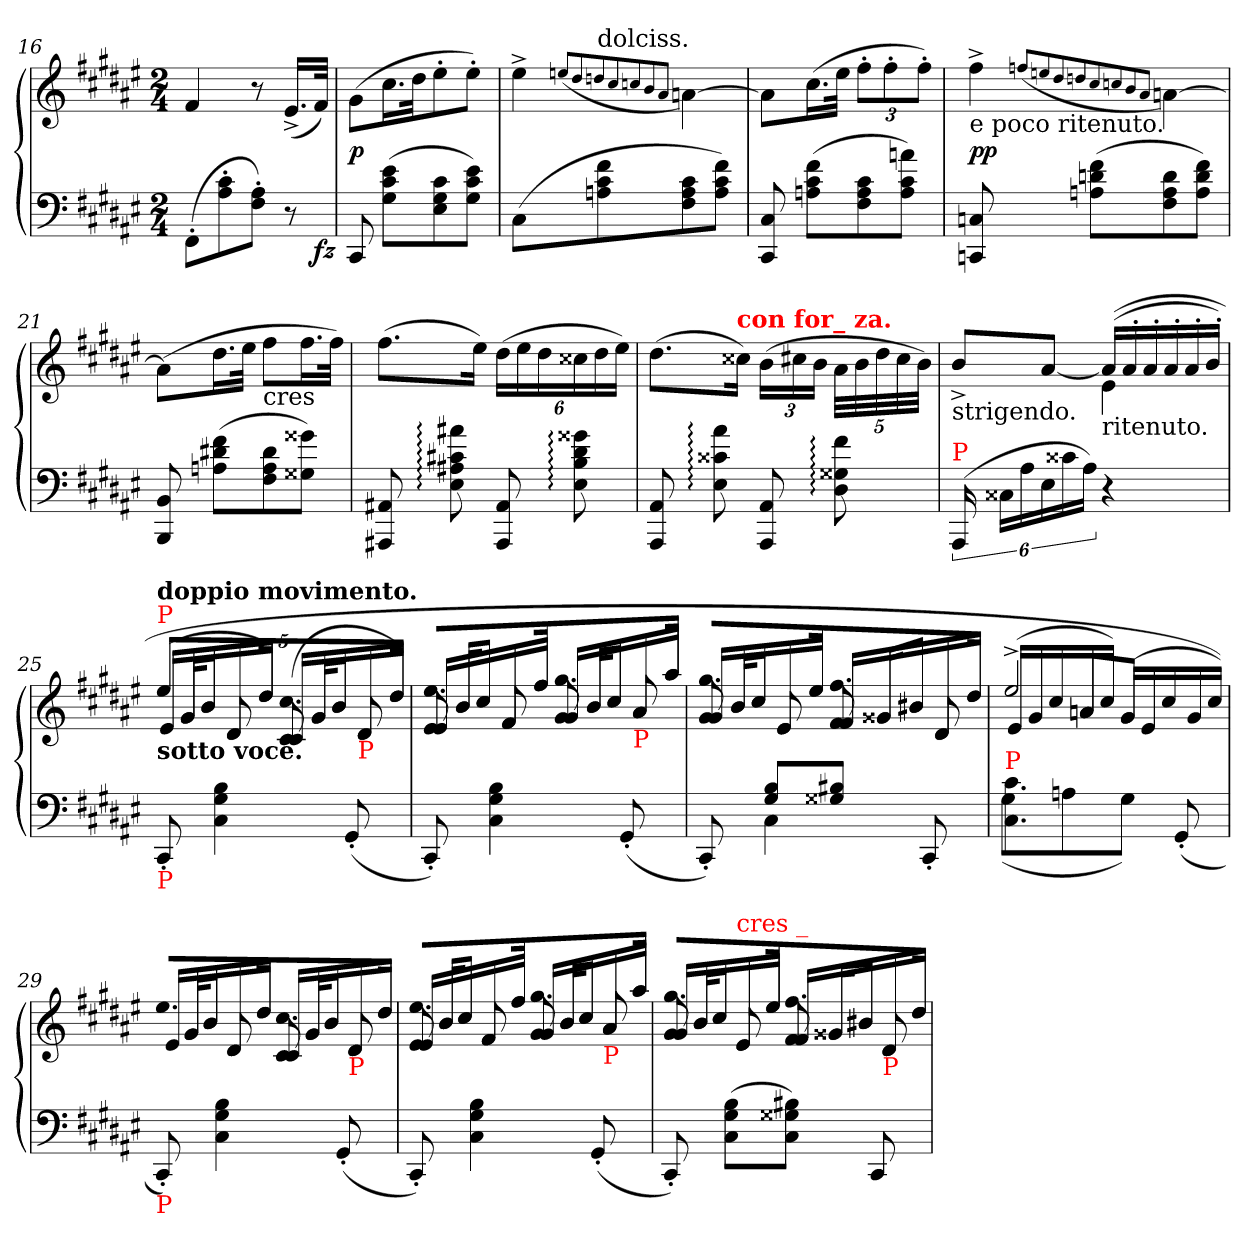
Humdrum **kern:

**kern	**kern	**dynam
*part1	*part1	*part1
*staff2	*staff1	*staff1/2
*clefF4	*clefG2	*
*k[f#c#g#d#a#e#]	*k[f#c#g#d#a#e#]	*
*F#:	*F#:	*
*M2/4	*M2/4	*
=16	=16	=16
*^	*	*
(>8FF#'L	4...ryy	4f#	.
8c#' 8A#'	.	.	.
8A#' 8F#'J)	.	8r	.
8r	.	(<16.e#^>LL	.
!	!	!	!LO:DY:b=2
.	32ryy	32f#JJk)	fz
*v	*v	*	*
=17	=17	=17
8CC#	(>8g#L	p
(>8e# 8c# 8G#L	16.cc#L	.
.	32dd#Jk	.
8c# 8G# 8E#	8ee#'	.
8e# 8c# 8G#J)	8ee#'J)	.
=18	=18	=18
*	*^	*
(>8C#L	4ee#^>	8ryy	.
!	!	!LO:TX:a:t=dolciss.	!
8f# 8c# 8An	.	4.ryy	.
.	(<8qqeen/L	.	.
.	8qqdd#/	.	.
.	8qqddn/	.	.
.	8qqcc#/	.	.
.	8qqccn/	.	.
.	8qqb/	.	.
.	8qqa#/J	.	.
8c# 8A 8F#	[4an\)	.	.
8f# 8c# 8AJ)	.	.	.
*	*v	*v	*
=19	=19	=19
8C# 8CC#	8anL]	.
(>8f# 8c# 8AnL	(>16.cc#L	.
.	32ee#JJk	.
*	*Xbrackettup	*
8c# 8A 8F#	12ff#'L	.
.	12ff#'	.
8an 8c# 8AJ)	.	.
.	12ff#'J)	.
=20	=20	=20
!	!LO:TX:b:t=e poco ritenuto.	!
8Cn 8CCn	4ff#^>	pp
(>8f# 8dn 8AnL	.	.
.	(<8qqffn/L	.
.	8qqeen/	.
.	8qqdd#/	.
.	8qqddn/	.
.	8qqcc#/	.
.	8qqccn/	.
.	8qqb/	.
.	8qqa#/J	.
8d 8A 8F#	[4an\)	.
8f# 8d 8AJ)	.	.
=21	=21	=21
8BB 8BBB	(>8anL]	.
(>8f# 8d#X 8AnL	16.dd#L	.
.	32ee#JJk	.
!	!LO:TX:c:t=cres	!
8d# 8A 8F#	8ff#L	.
8g##X 8G##XJ)	16.ff#L	.
.	32ff#JJk)	.
=22	=22	=22
8AA#X 8AAA#X	(>8.ff#L	.
8a#X: 8c#X: 8A#X: 8E#:	.	.
.	16ee#Jk)	.
8AA# 8AAA#	(>24dd#LL	.
.	24ee#	.
.	24dd#	.
8g##X: 8d#: 8B: 8E#:	24cc##X	.
.	24dd#	.
.	24ee#JJ)	.
=23	=23	=23
8AA# 8AAA#	(>8.dd#L	.
8a#: 8c##X: 8E#:	.	.
!	!LO:TX:a:B:color=red:t=con for_ za.	!
.	16cc##XJk)	.
8AA# 8AAA#	(>24bLL	.
.	24cc#X	.
.	24bJJ	.
8f#: 8G##X: 8D#:	40a#LLL	.
.	40b	.
.	40dd#	.
.	40cc#	.
.	40bJJJ)	.
=24	=24	=24
*	*^	*
!	!LO:TX:b:t=strigendo.	!	!
!LO:TX:a:color=red:t=P	!	!	!
(>24AAA#	8b^>L	4ryy	.
24C##XLL	.	.	.
24A#	.	.	.
24E#	[8a#J	.	.
24c##X	.	.	.
24A#JJ)	.	.	.
*	*Xtuplet	*	*
!	!LO:TX:b:t=ritenuto.	!	!
4r	(<(>24a#LL]	4e#	.
.	24a#'<	.	.
.	24a#'<	.	.
.	24a#'<	.	.
.	24a#'<	.	.
.	24b'<JJ)	.	.
*	*v	*v	*
=25	=25	=25
*	*tuplet	*
!	!LO:N:vis=4.	!
*	*^	*
*	*	*Xtuplet	*
*	*^	*^	*
!	!LO:TX:a:color=red:t=P	!	!	!	!
!	!LO:TX:a:B:t=doppio movimento.	!	!	!	!
!	!LO:TX:b:B:t=sotto voce.	!	!	!	!
!LO:TX:b:color=red:t=P	!	!	!	!	!
8CC#'	(>5ee#	20ryy	20e#LL	10.ryy	.
.	.	20g#/KL	20g#	.	.
.	.	10b/J	20b	.	.
4B 4G# 4C#	.	.	.	.	.
.	.	.	20d#	10d#/	.
.	20dd#JJ)	20ryy	20dd#JJ	.	.
*	*tuplet	*	*	*	*
!	!LO:N:vis=4.	!	!	!	!
*	*	*Xtuplet	*	*	*
.	(>5cc#	20ryy	20c#LL	10c#/	.
.	.	20g#/KL	20g#	.	.
.	.	10b/J	20b	20ryy	.
(<8GG#'	.	.	.	.	.
!	!	!	!LO:TX:b:color=red:t=P	!	!
.	.	.	20d#	10d#/	.
.	20dd#JJ)	20ryy	20dd#JJ	.	.
=26	=26	=26	=26	=26	=26
!	!LO:N:vis=4.	!	!	!	!
8CC#')	5ee#	20ryy	20e#LL	10e#/	.
.	.	20b/KL	20b	.	.
.	.	10cc#/J	20cc#	20ryy	.
4B 4G# 4C#	.	.	.	.	.
.	.	.	20f#	10f#/	.
.	20ff#JJ	20ryy	20ff#JJ	.	.
!	!LO:N:vis=4.	!	!	!	!
.	5gg#	20ryy	20g#LL	10g#/	.
.	.	20b/KL	20b	.	.
.	.	10cc#/J	20cc#	20ryy	.
(<8GG#'	.	.	.	.	.
!	!	!	!LO:TX:b:color=red:t=P	!	!
.	.	.	20a#	10a#/	.
.	20aa#JJ	20ryy	20aa#JJ	.	.
=27	=27	=27	=27	=27	=27
*^	*	*	*	*	*
!	!	!LO:N:vis=4.	!	!	!	!
8ryy	8CC#')	5gg#	20ryy	20g#LL	10g#/	.
.	.	.	20b/KL	20b	.	.
.	.	.	10cc#/J	20cc#	20ryy	.
8B 8G#L	4C#	.	.	.	.	.
.	.	.	.	20e#	10e#/	.
.	.	20ee#JJ	20ryy	20ee#JJ	.	.
!	!	!LO:N:vis=4.	!	!	!	!
8B#X 8G##XJ	.	5ff#	20ryy	20f#LL	10f#/	.
.	.	.	20g##X/KL	20g##X	.	.
.	.	.	10b#X/J	20b#X	20ryy	.
8ryy	8CC#'/	.	.	.	.	.
.	.	.	.	20d#	10d#/	.
.	.	20dd#JJ	20ryy	20dd#JJ	.	.
*	*	*	*	*v	*v	*
=28	=28	=28	=28	=28	=28
!LO:TX:a:color=red:t=P	!	!	!	!	!
4.c#\ 4.C#\	(>8G#L	(>2ee#^>	10.ryy	20e#LL	.
.	.	.	.	20g#	.
.	.	.	.	20cc#	.
.	8An	.	.	.	.
.	.	.	10an/L	20an	.
.	.	.	.	20cc#JJ)	.
.	8G#J)	.	10g#/J	(>20g#LL	.
.	.	.	.	20e#	.
.	.	.	20ryy	20cc#	.
(<8GG#'/	8ryy	.	.	.	.
.	.	.	10ryy	20g#	.
.	.	.	.	20cc#JJ))	.
*v	*v	*	*	*	*
=29	=29	=29	=29	=29
!LO:TX:b:color=red:t=P	!	!	!	!
!	!LO:N:vis=4.	!	!	!
*	*	*	*^	*
8CC#')	5ee#	20ryy	20e#LL	10.ryy	.
.	.	20g#/KL	20g#	.	.
.	.	10b/J	20b	.	.
4B 4G# 4C#	.	.	.	.	.
.	.	.	20d#	10d#/	.
.	20dd#JJ	20ryy	20dd#JJ	.	.
!	!LO:N:vis=4.	!	!	!	!
.	5cc#	20ryy	20c#LL	10c#/	.
.	.	20g#/KL	20g#	.	.
.	.	10b/J	20b	20ryy	.
(<8GG#'	.	.	.	.	.
!	!	!	!LO:TX:b:color=red:t=P	!	!
.	.	.	20d#	10d#/	.
.	20dd#JJ	20ryy	20dd#JJ	.	.
=30	=30	=30	=30	=30	=30
!	!LO:N:vis=4.	!	!	!	!
8CC#')	5ee#	20ryy	20e#LL	10e#/	.
.	.	20b/KL	20b	.	.
.	.	10cc#/J	20cc#	20ryy	.
4B 4G# 4C#	.	.	.	.	.
.	.	.	20f#	10f#/	.
.	20ff#JJ	20ryy	20ff#JJ	.	.
!	!LO:N:vis=4.	!	!	!	!
.	5gg#	20ryy	20g#LL	10g#/	.
.	.	20b/KL	20b	.	.
.	.	10cc#/J	20cc#	20ryy	.
(<8GG#'	.	.	.	.	.
!	!	!	!LO:TX:b:color=red:t=P	!	!
.	.	.	20a#	10a#/	.
.	20aa#JJ	20ryy	20aa#JJ	.	.
=31	=31	=31	=31	=31	=31
!	!LO:N:vis=4.	!	!	!	!
8CC#')	5gg#	20ryy	20g#LL	10g#/	.
.	.	20b/KL	20b	.	.
.	.	10cc#/J	20cc#	20ryy	.
(8B 8G# 8C#L	.	.	.	.	.
!	!	!	!LO:TX:a:color=red:t=cres _	!	!
.	.	.	20e#	10e#/	.
.	20ee#JJ	20ryy	20ee#JJ	.	.
!	!LO:N:vis=4.	!	!	!	!
8B#X 8G##X 8C#J)	5ff#	20ryy	20f#LL	10f#/	.
.	.	20g##X/KL	20g##X	.	.
.	.	10b#X/J	20b#X	20ryy	.
8CC#	.	.	.	.	.
!	!	!	!LO:TX:b:color=red:t=P	!	!
.	.	.	20d#	10d#/	.
.	20dd#JJ	20ryy	20dd#JJ	.	.
*	*v	*v	*v	*v	*
=	=	=
*-	*-	*-
